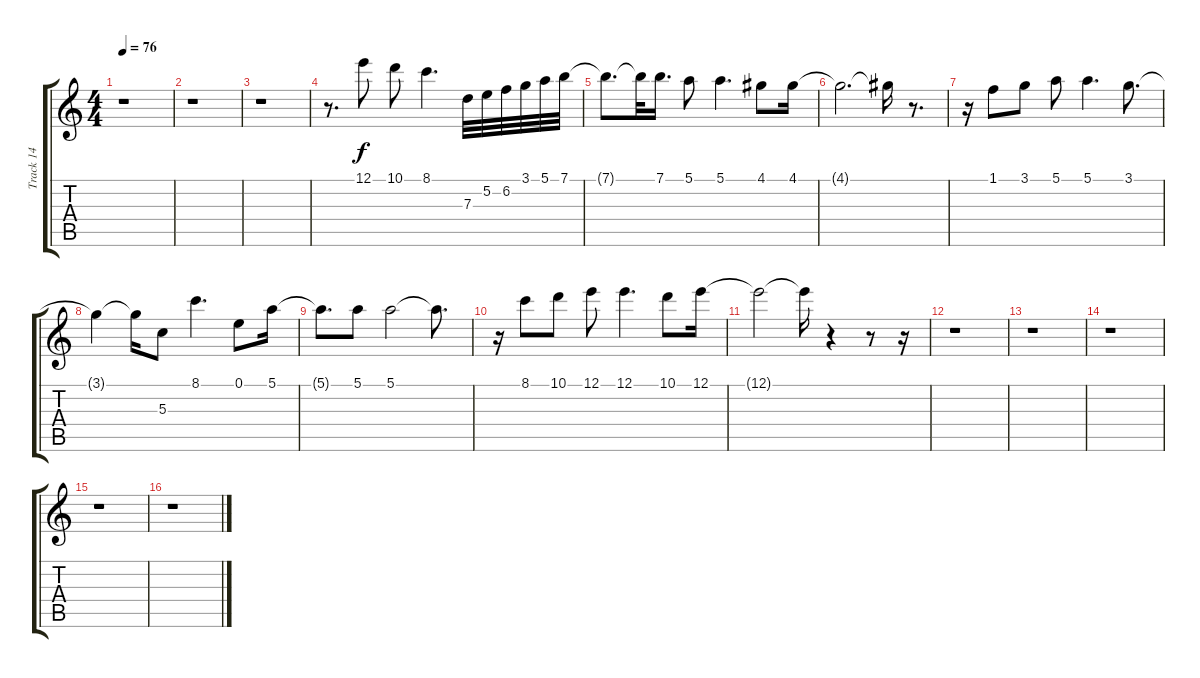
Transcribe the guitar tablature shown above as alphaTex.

\track ("Track 14" "Track 14") {instrument overdrivenguitar}
\staff {score tabs}
\tuning (E4 B3 G3 D3 A2 E2) {hide}
\ts (4 4)
\tempo 76
\clef g2
\ks c
r.1{dy f} |
r.1 |
r.1 |
r.8{d} 12.1.8 10.1.8 8.1.4{d} 7.3.32 5.2.32 6.2.32 3.1.32 5.1.32 7.1.32 |
7.1{t}.8{d} 7.1{t}.32 7.1.16{d} 5.1.8 5.1.4{d} 4.1.8 4.1.16 |
4.1{t}.2{d} 4.1{t}.16 r.8{d} |
r.16 1.1.8 3.1.8 5.1.8 5.1.4{d} 3.1.8{d} |
3.1{t}.4 3.1{t}.16 5.3.8 8.1.4{d} 0.1.8 5.1.16 |
5.1{t}.8{d} 5.1.8 5.1.2 5.1{t}.8{d} |
r.16 8.1.8 10.1.8 12.1.8 12.1.4{d} 10.1.8 12.1.16 |
12.1{t}.2 12.1{t}.16 r.4 r.8 r.16 |
r.1 |
r.1 |
r.1 |
r.1 |
r.1
